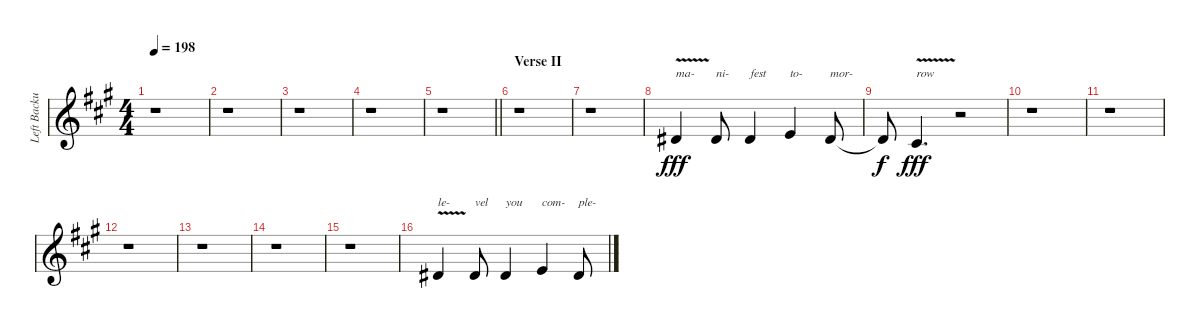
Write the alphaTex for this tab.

\track ("Left Backup Vocals" "Left Backu") {instrument lead6voice}
\staff {score}
\tuning (Eb4 Bb3 Gb3 Db3 Ab2 Db2) {hide}
\ts (4 4)
\tempo 198
\clef g2
\ks a
r.1{dy fff} |
r.1 |
r.1 |
r.1 |
\barLineRight lightlight
r.1 |
\section ("" "Verse II")
r.1 |
r.1 |
9.3{v}.4{txt "ma-"} 9.3.8{txt "ni-"} 9.3.4{txt "fest"} 10.3.4{txt "to-"} 9.3.8{txt "mor-"} |
9.3{t}.8{dy f} 7.3{v}.4{d txt "row" dy fff} r.2 |
r.1 |
r.1 |
r.1 |
r.1 |
r.1 |
r.1 |
9.3{v}.4{txt "le-"} 9.3.8{txt "vel"} 9.3.4{txt "you"} 10.3.4{txt "com-"} 9.3.8{txt "ple-"}
